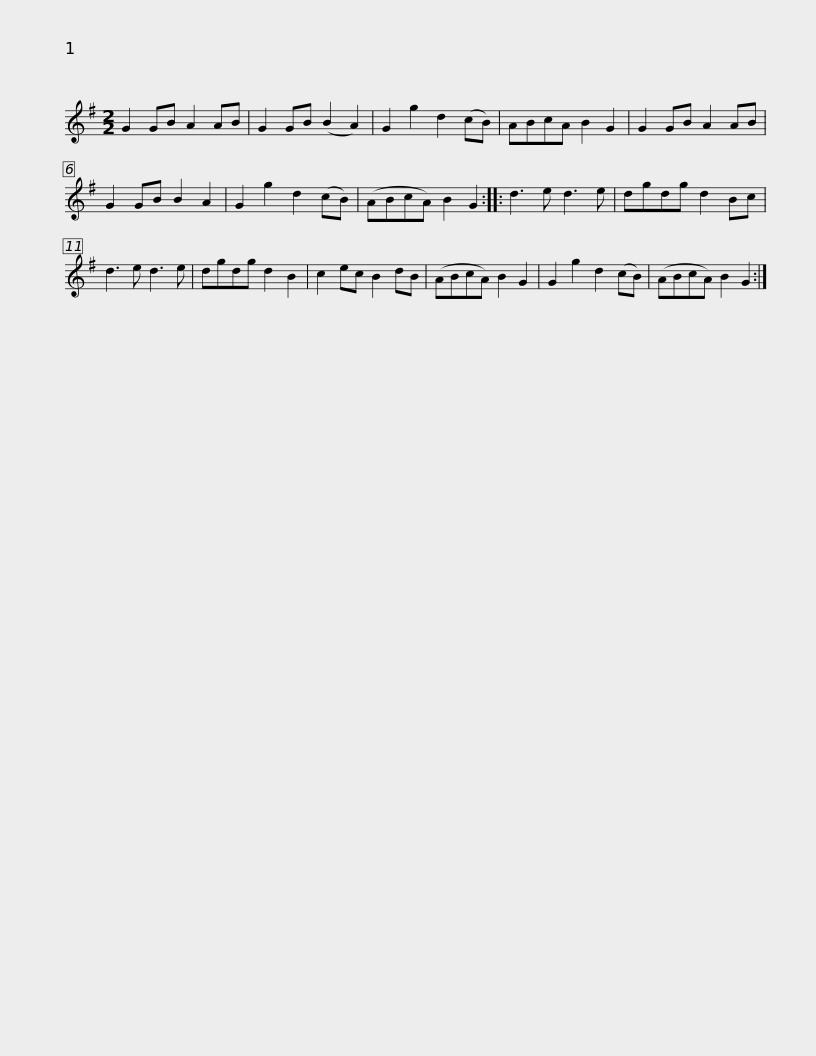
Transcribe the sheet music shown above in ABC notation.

X:1
L:1/8
M:2/2
I:linebreak $
K:G
V:1 treble
V:1
 G2 GB A2 AB | G2 GB (B2 A2) | G2 g2 d2 (cB) | ABcA B2 G2 | G2 GB A2 AB | %5
 G2 GB B2 A2 | G2 g2 d2 (cB) |$ (ABcA) B2 G2 :: d3 e d3 e | dgdg d2 Bc | %10
 d3 e d3 e | dgdg d2 B2 | c2 ec B2 dB | (ABcA) B2 G2 |$ G2 g2 d2 (cB) | %15
 (ABcA) B2 G2 :| %16
